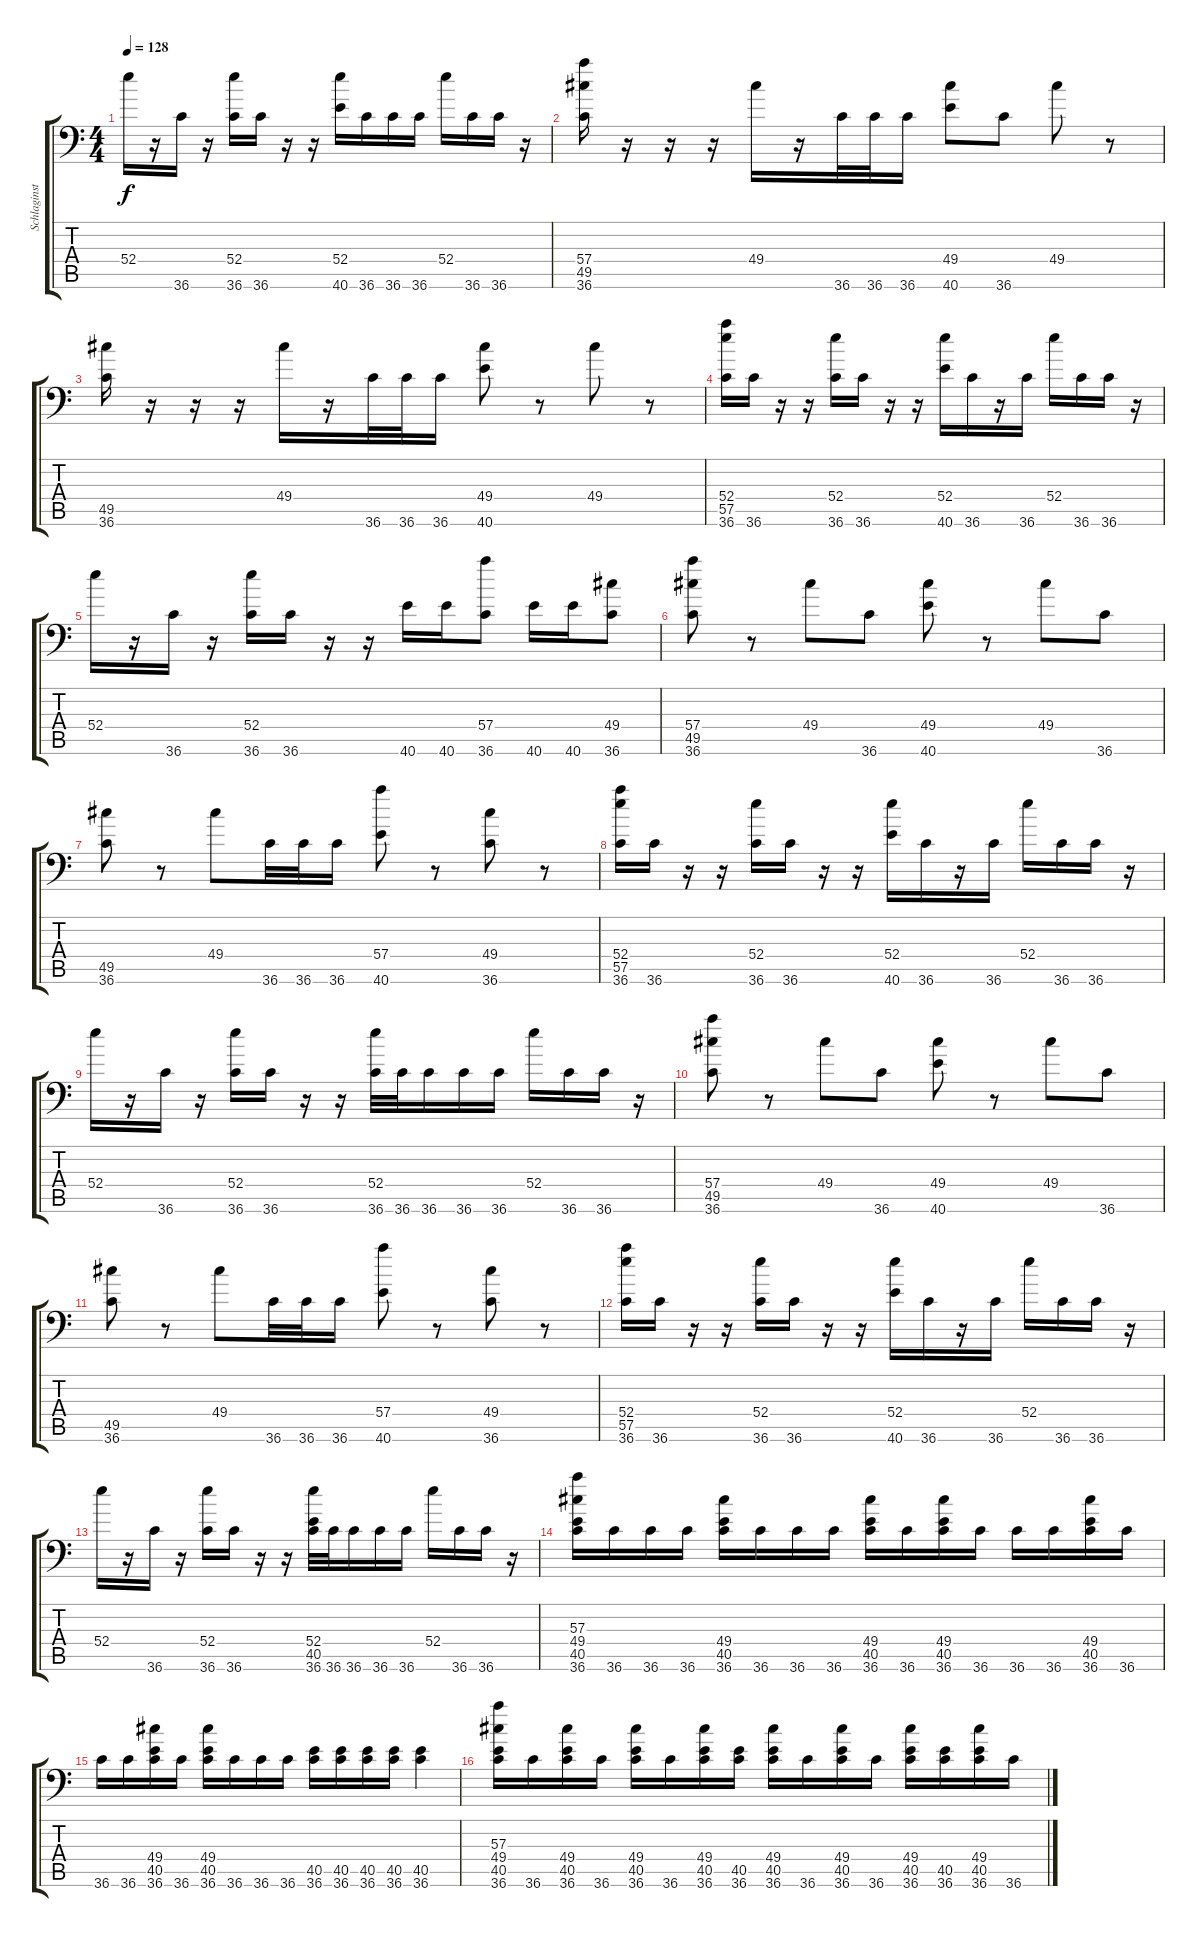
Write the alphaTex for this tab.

\track ("Schlaginstrumente - Auswahl" "Schlaginst") {instrument acousticgrandpiano}
\staff {score tabs}
\tuning (C-1 C-1 C-1 C-1 C-1 C-1) {hide}
\ts (4 4)
\tempo 128
\clef f4
\ks c
52.4.16{dy f} r.16 36.6.16 r.16 (52.4 36.6).16 36.6.16 r.16 r.16 (52.4 40.6).16 36.6.16 36.6.16 36.6.16 52.4.16 36.6.16 36.6.16 r.16 |
(57.4 49.5 36.6).16 r.16 r.16 r.16 49.4.16 r.16 36.6.32 36.6.32 36.6.16 (49.4 40.6).8 36.6.8 49.4.8 r.8 |
(49.5 36.6).16 r.16 r.16 r.16 49.4.16 r.16 36.6.32 36.6.32 36.6.16 (49.4 40.6).8 r.8 49.4.8 r.8 |
(52.4 57.5 36.6).16 36.6.16 r.16 r.16 (52.4 36.6).16 36.6.16 r.16 r.16 (52.4 40.6).16 36.6.16 r.16 36.6.16 52.4.16 36.6.16 36.6.16 r.16 |
52.4.16 r.16 36.6.16 r.16 (52.4 36.6).16 36.6.16 r.16 r.16 40.6.16 40.6.16 (57.4 36.6).8 40.6.16 40.6.16 (49.4 36.6).8 |
(57.4 49.5 36.6).8 r.8 49.4.8 36.6.8 (49.4 40.6).8 r.8 49.4.8 36.6.8 |
(49.5 36.6).8 r.8 49.4.8 36.6.32 36.6.32 36.6.16 (57.4 40.6).8 r.8 (49.4 36.6).8 r.8 |
(52.4 57.5 36.6).16 36.6.16 r.16 r.16 (52.4 36.6).16 36.6.16 r.16 r.16 (52.4 40.6).16 36.6.16 r.16 36.6.16 52.4.16 36.6.16 36.6.16 r.16 |
52.4.16 r.16 36.6.16 r.16 (52.4 36.6).16 36.6.16 r.16 r.16 (52.4 36.6).32 36.6.32 36.6.16 36.6.16 36.6.16 52.4.16 36.6.16 36.6.16 r.16 |
(57.4 49.5 36.6).8 r.8 49.4.8 36.6.8 (49.4 40.6).8 r.8 49.4.8 36.6.8 |
(49.5 36.6).8 r.8 49.4.8 36.6.32 36.6.32 36.6.16 (57.4 40.6).8 r.8 (49.4 36.6).8 r.8 |
(52.4 57.5 36.6).16 36.6.16 r.16 r.16 (52.4 36.6).16 36.6.16 r.16 r.16 (52.4 40.6).16 36.6.16 r.16 36.6.16 52.4.16 36.6.16 36.6.16 r.16 |
52.4.16 r.16 36.6.16 r.16 (52.4 36.6).16 36.6.16 r.16 r.16 (52.4 40.5 36.6).32 36.6.32 36.6.16 36.6.16 36.6.16 52.4.16 36.6.16 36.6.16 r.16 |
(57.3 49.4 40.5 36.6).16 36.6.16 36.6.16 36.6.16 (49.4 40.5 36.6).16 36.6.16 36.6.16 36.6.16 (49.4 40.5 36.6).16 36.6.16 (49.4 40.5 36.6).16 36.6.16 36.6.16 36.6.16 (49.4 40.5 36.6).16 36.6.16 |
36.6.16 36.6.16 (49.4 40.5 36.6).16 36.6.16 (49.4 40.5 36.6).16 36.6.16 36.6.16 36.6.16 (40.5 36.6).16 (40.5 36.6).16 (40.5 36.6).16 (40.5 36.6).16 (40.5 36.6).4 |
(57.3 49.4 40.5 36.6).16 36.6.16 (49.4 40.5 36.6).16 36.6.16 (49.4 40.5 36.6).16 36.6.16 (49.4 40.5 36.6).16 (40.5 36.6).16 (49.4 40.5 36.6).16 36.6.16 (49.4 40.5 36.6).16 36.6.16 (49.4 40.5 36.6).16 (40.5 36.6).16 (49.4 40.5 36.6).16 36.6.16
